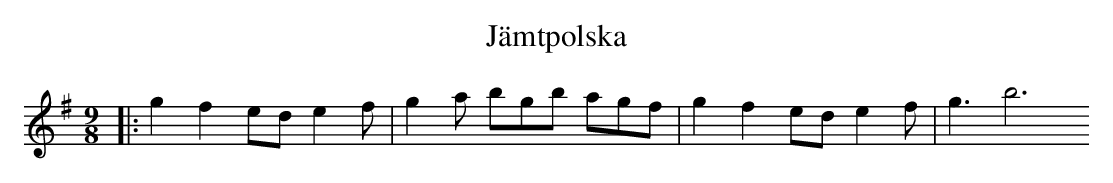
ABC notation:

X:1
T:Jämtpolska
M:9/8
L:1/8
K:G
|: g2 f2 ed e2f | g2a bgb agf | g2 f2 ed e2f | g3 b6
